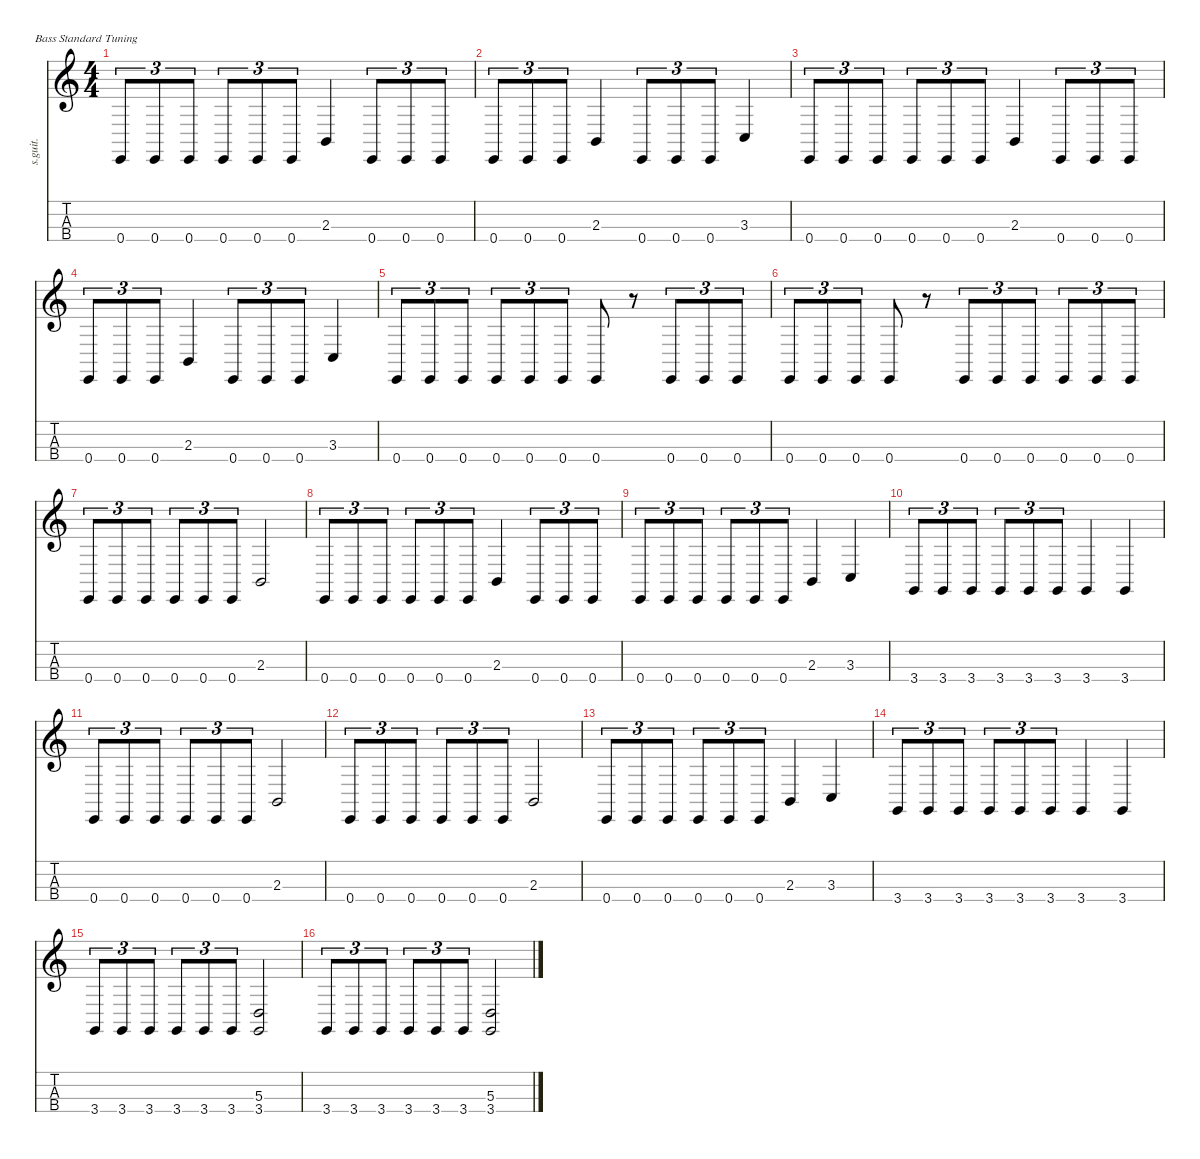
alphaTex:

\defaultSystemsLayout 4
\hideDynamics
\bracketExtendMode nobrackets
\track ("Jason Newsted - Bass" "s.guit.") {instrument electricbasspick}
\staff {score tabs}
\tuning (G2 D2 A1 E1)
\ts (4 4)
\tempo (220 hide)
\clef g2
\ks c
0.4.8{tu (3 2) lyrics (0 "") lyrics (1 "") lyrics (2 "") lyrics (3 "") lyrics (4 "") dy ff} 0.4.8{tu (3 2) lyrics (0 "") lyrics (1 "") lyrics (2 "") lyrics (3 "") lyrics (4 "")} 0.4.8{tu (3 2) lyrics (0 "") lyrics (1 "") lyrics (2 "") lyrics (3 "") lyrics (4 "")} 0.4.8{tu (3 2) lyrics (0 "") lyrics (1 "") lyrics (2 "") lyrics (3 "") lyrics (4 "")} 0.4.8{tu (3 2) lyrics (0 "") lyrics (1 "") lyrics (2 "") lyrics (3 "") lyrics (4 "")} 0.4.8{tu (3 2) lyrics (0 "") lyrics (1 "") lyrics (2 "") lyrics (3 "") lyrics (4 "")} 2.3.4{lyrics (0 "") lyrics (1 "") lyrics (2 "") lyrics (3 "") lyrics (4 "")} 0.4.8{tu (3 2) lyrics (0 "") lyrics (1 "") lyrics (2 "") lyrics (3 "") lyrics (4 "")} 0.4.8{tu (3 2) lyrics (0 "") lyrics (1 "") lyrics (2 "") lyrics (3 "") lyrics (4 "")} 0.4.8{tu (3 2) lyrics (0 "") lyrics (1 "") lyrics (2 "") lyrics (3 "") lyrics (4 "")} |
0.4.8{tu (3 2) lyrics (0 "") lyrics (1 "") lyrics (2 "") lyrics (3 "") lyrics (4 "")} 0.4.8{tu (3 2) lyrics (0 "") lyrics (1 "") lyrics (2 "") lyrics (3 "") lyrics (4 "")} 0.4.8{tu (3 2) lyrics (0 "") lyrics (1 "") lyrics (2 "") lyrics (3 "") lyrics (4 "")} 2.3.4{lyrics (0 "") lyrics (1 "") lyrics (2 "") lyrics (3 "") lyrics (4 "")} 0.4.8{tu (3 2) lyrics (0 "") lyrics (1 "") lyrics (2 "") lyrics (3 "") lyrics (4 "")} 0.4.8{tu (3 2) lyrics (0 "") lyrics (1 "") lyrics (2 "") lyrics (3 "") lyrics (4 "")} 0.4.8{tu (3 2) lyrics (0 "") lyrics (1 "") lyrics (2 "") lyrics (3 "") lyrics (4 "")} 3.3.4{lyrics (0 "") lyrics (1 "") lyrics (2 "") lyrics (3 "") lyrics (4 "")} |
0.4.8{tu (3 2) lyrics (0 "") lyrics (1 "") lyrics (2 "") lyrics (3 "") lyrics (4 "")} 0.4.8{tu (3 2) lyrics (0 "") lyrics (1 "") lyrics (2 "") lyrics (3 "") lyrics (4 "")} 0.4.8{tu (3 2) lyrics (0 "") lyrics (1 "") lyrics (2 "") lyrics (3 "") lyrics (4 "")} 0.4.8{tu (3 2) lyrics (0 "") lyrics (1 "") lyrics (2 "") lyrics (3 "") lyrics (4 "")} 0.4.8{tu (3 2) lyrics (0 "") lyrics (1 "") lyrics (2 "") lyrics (3 "") lyrics (4 "")} 0.4.8{tu (3 2) lyrics (0 "") lyrics (1 "") lyrics (2 "") lyrics (3 "") lyrics (4 "")} 2.3.4{lyrics (0 "") lyrics (1 "") lyrics (2 "") lyrics (3 "") lyrics (4 "")} 0.4.8{tu (3 2) lyrics (0 "") lyrics (1 "") lyrics (2 "") lyrics (3 "") lyrics (4 "")} 0.4.8{tu (3 2) lyrics (0 "") lyrics (1 "") lyrics (2 "") lyrics (3 "") lyrics (4 "")} 0.4.8{tu (3 2) lyrics (0 "") lyrics (1 "") lyrics (2 "") lyrics (3 "") lyrics (4 "")} |
0.4.8{tu (3 2) lyrics (0 "") lyrics (1 "") lyrics (2 "") lyrics (3 "") lyrics (4 "")} 0.4.8{tu (3 2) lyrics (0 "") lyrics (1 "") lyrics (2 "") lyrics (3 "") lyrics (4 "")} 0.4.8{tu (3 2) lyrics (0 "") lyrics (1 "") lyrics (2 "") lyrics (3 "") lyrics (4 "")} 2.3.4{lyrics (0 "") lyrics (1 "") lyrics (2 "") lyrics (3 "") lyrics (4 "")} 0.4.8{tu (3 2) lyrics (0 "") lyrics (1 "") lyrics (2 "") lyrics (3 "") lyrics (4 "")} 0.4.8{tu (3 2) lyrics (0 "") lyrics (1 "") lyrics (2 "") lyrics (3 "") lyrics (4 "")} 0.4.8{tu (3 2) lyrics (0 "") lyrics (1 "") lyrics (2 "") lyrics (3 "") lyrics (4 "")} 3.3.4{lyrics (0 "") lyrics (1 "") lyrics (2 "") lyrics (3 "") lyrics (4 "")} |
0.4.8{tu (3 2) lyrics (0 "") lyrics (1 "") lyrics (2 "") lyrics (3 "") lyrics (4 "")} 0.4.8{tu (3 2) lyrics (0 "") lyrics (1 "") lyrics (2 "") lyrics (3 "") lyrics (4 "")} 0.4.8{tu (3 2) lyrics (0 "") lyrics (1 "") lyrics (2 "") lyrics (3 "") lyrics (4 "")} 0.4.8{tu (3 2) lyrics (0 "") lyrics (1 "") lyrics (2 "") lyrics (3 "") lyrics (4 "")} 0.4.8{tu (3 2) lyrics (0 "") lyrics (1 "") lyrics (2 "") lyrics (3 "") lyrics (4 "")} 0.4.8{tu (3 2) lyrics (0 "") lyrics (1 "") lyrics (2 "") lyrics (3 "") lyrics (4 "")} 0.4.8{lyrics (0 "") lyrics (1 "") lyrics (2 "") lyrics (3 "") lyrics (4 "")} r.8 0.4.8{tu (3 2) lyrics (0 "") lyrics (1 "") lyrics (2 "") lyrics (3 "") lyrics (4 "")} 0.4.8{tu (3 2) lyrics (0 "") lyrics (1 "") lyrics (2 "") lyrics (3 "") lyrics (4 "")} 0.4.8{tu (3 2) lyrics (0 "") lyrics (1 "") lyrics (2 "") lyrics (3 "") lyrics (4 "")} |
0.4.8{tu (3 2) lyrics (0 "") lyrics (1 "") lyrics (2 "") lyrics (3 "") lyrics (4 "")} 0.4.8{tu (3 2) lyrics (0 "") lyrics (1 "") lyrics (2 "") lyrics (3 "") lyrics (4 "")} 0.4.8{tu (3 2) lyrics (0 "") lyrics (1 "") lyrics (2 "") lyrics (3 "") lyrics (4 "")} 0.4.8{lyrics (0 "") lyrics (1 "") lyrics (2 "") lyrics (3 "") lyrics (4 "")} r.8 0.4.8{tu (3 2) lyrics (0 "") lyrics (1 "") lyrics (2 "") lyrics (3 "") lyrics (4 "")} 0.4.8{tu (3 2) lyrics (0 "") lyrics (1 "") lyrics (2 "") lyrics (3 "") lyrics (4 "")} 0.4.8{tu (3 2) lyrics (0 "") lyrics (1 "") lyrics (2 "") lyrics (3 "") lyrics (4 "")} 0.4.8{tu (3 2) lyrics (0 "") lyrics (1 "") lyrics (2 "") lyrics (3 "") lyrics (4 "")} 0.4.8{tu (3 2) lyrics (0 "") lyrics (1 "") lyrics (2 "") lyrics (3 "") lyrics (4 "")} 0.4.8{tu (3 2) lyrics (0 "") lyrics (1 "") lyrics (2 "") lyrics (3 "") lyrics (4 "")} |
0.4.8{tu (3 2) lyrics (0 "") lyrics (1 "") lyrics (2 "") lyrics (3 "") lyrics (4 "")} 0.4.8{tu (3 2) lyrics (0 "") lyrics (1 "") lyrics (2 "") lyrics (3 "") lyrics (4 "")} 0.4.8{tu (3 2) lyrics (0 "") lyrics (1 "") lyrics (2 "") lyrics (3 "") lyrics (4 "")} 0.4.8{tu (3 2) lyrics (0 "") lyrics (1 "") lyrics (2 "") lyrics (3 "") lyrics (4 "")} 0.4.8{tu (3 2) lyrics (0 "") lyrics (1 "") lyrics (2 "") lyrics (3 "") lyrics (4 "")} 0.4.8{tu (3 2) lyrics (0 "") lyrics (1 "") lyrics (2 "") lyrics (3 "") lyrics (4 "")} 2.3.2{lyrics (0 "") lyrics (1 "") lyrics (2 "") lyrics (3 "") lyrics (4 "")} |
0.4.8{tu (3 2) lyrics (0 "") lyrics (1 "") lyrics (2 "") lyrics (3 "") lyrics (4 "")} 0.4.8{tu (3 2) lyrics (0 "") lyrics (1 "") lyrics (2 "") lyrics (3 "") lyrics (4 "")} 0.4.8{tu (3 2) lyrics (0 "") lyrics (1 "") lyrics (2 "") lyrics (3 "") lyrics (4 "")} 0.4.8{tu (3 2) lyrics (0 "") lyrics (1 "") lyrics (2 "") lyrics (3 "") lyrics (4 "")} 0.4.8{tu (3 2) lyrics (0 "") lyrics (1 "") lyrics (2 "") lyrics (3 "") lyrics (4 "")} 0.4.8{tu (3 2) lyrics (0 "") lyrics (1 "") lyrics (2 "") lyrics (3 "") lyrics (4 "")} 2.3.4{lyrics (0 "") lyrics (1 "") lyrics (2 "") lyrics (3 "") lyrics (4 "")} 0.4.8{tu (3 2) lyrics (0 "") lyrics (1 "") lyrics (2 "") lyrics (3 "") lyrics (4 "")} 0.4.8{tu (3 2) lyrics (0 "") lyrics (1 "") lyrics (2 "") lyrics (3 "") lyrics (4 "")} 0.4.8{tu (3 2) lyrics (0 "") lyrics (1 "") lyrics (2 "") lyrics (3 "") lyrics (4 "")} |
0.4.8{tu (3 2) lyrics (0 "") lyrics (1 "") lyrics (2 "") lyrics (3 "") lyrics (4 "")} 0.4.8{tu (3 2) lyrics (0 "") lyrics (1 "") lyrics (2 "") lyrics (3 "") lyrics (4 "")} 0.4.8{tu (3 2) lyrics (0 "") lyrics (1 "") lyrics (2 "") lyrics (3 "") lyrics (4 "")} 0.4.8{tu (3 2) lyrics (0 "") lyrics (1 "") lyrics (2 "") lyrics (3 "") lyrics (4 "")} 0.4.8{tu (3 2) lyrics (0 "") lyrics (1 "") lyrics (2 "") lyrics (3 "") lyrics (4 "")} 0.4.8{tu (3 2) lyrics (0 "") lyrics (1 "") lyrics (2 "") lyrics (3 "") lyrics (4 "")} 2.3.4{lyrics (0 "") lyrics (1 "") lyrics (2 "") lyrics (3 "") lyrics (4 "")} 3.3.4{lyrics (0 "") lyrics (1 "") lyrics (2 "") lyrics (3 "") lyrics (4 "")} |
3.4.8{tu (3 2) lyrics (0 "") lyrics (1 "") lyrics (2 "") lyrics (3 "") lyrics (4 "")} 3.4.8{tu (3 2) lyrics (0 "") lyrics (1 "") lyrics (2 "") lyrics (3 "") lyrics (4 "")} 3.4.8{tu (3 2) lyrics (0 "") lyrics (1 "") lyrics (2 "") lyrics (3 "") lyrics (4 "")} 3.4.8{tu (3 2) lyrics (0 "") lyrics (1 "") lyrics (2 "") lyrics (3 "") lyrics (4 "")} 3.4.8{tu (3 2) lyrics (0 "") lyrics (1 "") lyrics (2 "") lyrics (3 "") lyrics (4 "")} 3.4.8{tu (3 2) lyrics (0 "") lyrics (1 "") lyrics (2 "") lyrics (3 "") lyrics (4 "")} 3.4.4{lyrics (0 "") lyrics (1 "") lyrics (2 "") lyrics (3 "") lyrics (4 "")} 3.4.4{lyrics (0 "") lyrics (1 "") lyrics (2 "") lyrics (3 "") lyrics (4 "")} |
0.4.8{tu (3 2) lyrics (0 "") lyrics (1 "") lyrics (2 "") lyrics (3 "") lyrics (4 "")} 0.4.8{tu (3 2) lyrics (0 "") lyrics (1 "") lyrics (2 "") lyrics (3 "") lyrics (4 "")} 0.4.8{tu (3 2) lyrics (0 "") lyrics (1 "") lyrics (2 "") lyrics (3 "") lyrics (4 "")} 0.4.8{tu (3 2) lyrics (0 "") lyrics (1 "") lyrics (2 "") lyrics (3 "") lyrics (4 "")} 0.4.8{tu (3 2) lyrics (0 "") lyrics (1 "") lyrics (2 "") lyrics (3 "") lyrics (4 "")} 0.4.8{tu (3 2) lyrics (0 "") lyrics (1 "") lyrics (2 "") lyrics (3 "") lyrics (4 "")} 2.3.2{lyrics (0 "") lyrics (1 "") lyrics (2 "") lyrics (3 "") lyrics (4 "")} |
0.4.8{tu (3 2) lyrics (0 "") lyrics (1 "") lyrics (2 "") lyrics (3 "") lyrics (4 "")} 0.4.8{tu (3 2) lyrics (0 "") lyrics (1 "") lyrics (2 "") lyrics (3 "") lyrics (4 "")} 0.4.8{tu (3 2) lyrics (0 "") lyrics (1 "") lyrics (2 "") lyrics (3 "") lyrics (4 "")} 0.4.8{tu (3 2) lyrics (0 "") lyrics (1 "") lyrics (2 "") lyrics (3 "") lyrics (4 "")} 0.4.8{tu (3 2) lyrics (0 "") lyrics (1 "") lyrics (2 "") lyrics (3 "") lyrics (4 "")} 0.4.8{tu (3 2) lyrics (0 "") lyrics (1 "") lyrics (2 "") lyrics (3 "") lyrics (4 "")} 2.3.2{lyrics (0 "") lyrics (1 "") lyrics (2 "") lyrics (3 "") lyrics (4 "")} |
0.4.8{tu (3 2) lyrics (0 "") lyrics (1 "") lyrics (2 "") lyrics (3 "") lyrics (4 "")} 0.4.8{tu (3 2) lyrics (0 "") lyrics (1 "") lyrics (2 "") lyrics (3 "") lyrics (4 "")} 0.4.8{tu (3 2) lyrics (0 "") lyrics (1 "") lyrics (2 "") lyrics (3 "") lyrics (4 "")} 0.4.8{tu (3 2) lyrics (0 "") lyrics (1 "") lyrics (2 "") lyrics (3 "") lyrics (4 "")} 0.4.8{tu (3 2) lyrics (0 "") lyrics (1 "") lyrics (2 "") lyrics (3 "") lyrics (4 "")} 0.4.8{tu (3 2) lyrics (0 "") lyrics (1 "") lyrics (2 "") lyrics (3 "") lyrics (4 "")} 2.3.4{lyrics (0 "") lyrics (1 "") lyrics (2 "") lyrics (3 "") lyrics (4 "")} 3.3.4{lyrics (0 "") lyrics (1 "") lyrics (2 "") lyrics (3 "") lyrics (4 "")} |
3.4.8{tu (3 2) lyrics (0 "") lyrics (1 "") lyrics (2 "") lyrics (3 "") lyrics (4 "")} 3.4.8{tu (3 2) lyrics (0 "") lyrics (1 "") lyrics (2 "") lyrics (3 "") lyrics (4 "")} 3.4.8{tu (3 2) lyrics (0 "") lyrics (1 "") lyrics (2 "") lyrics (3 "") lyrics (4 "")} 3.4.8{tu (3 2) lyrics (0 "") lyrics (1 "") lyrics (2 "") lyrics (3 "") lyrics (4 "")} 3.4.8{tu (3 2) lyrics (0 "") lyrics (1 "") lyrics (2 "") lyrics (3 "") lyrics (4 "")} 3.4.8{tu (3 2) lyrics (0 "") lyrics (1 "") lyrics (2 "") lyrics (3 "") lyrics (4 "")} 3.4.4{lyrics (0 "") lyrics (1 "") lyrics (2 "") lyrics (3 "") lyrics (4 "")} 3.4.4{lyrics (0 "") lyrics (1 "") lyrics (2 "") lyrics (3 "") lyrics (4 "")} |
3.4.8{tu (3 2) lyrics (0 "") lyrics (1 "") lyrics (2 "") lyrics (3 "") lyrics (4 "")} 3.4.8{tu (3 2) lyrics (0 "") lyrics (1 "") lyrics (2 "") lyrics (3 "") lyrics (4 "")} 3.4.8{tu (3 2) lyrics (0 "") lyrics (1 "") lyrics (2 "") lyrics (3 "") lyrics (4 "")} 3.4.8{tu (3 2) lyrics (0 "") lyrics (1 "") lyrics (2 "") lyrics (3 "") lyrics (4 "")} 3.4.8{tu (3 2) lyrics (0 "") lyrics (1 "") lyrics (2 "") lyrics (3 "") lyrics (4 "")} 3.4.8{tu (3 2) lyrics (0 "") lyrics (1 "") lyrics (2 "") lyrics (3 "") lyrics (4 "")} (5.3 3.4).2{lyrics (0 "") lyrics (1 "") lyrics (2 "") lyrics (3 "") lyrics (4 "")} |
3.4.8{tu (3 2) lyrics (0 "") lyrics (1 "") lyrics (2 "") lyrics (3 "") lyrics (4 "")} 3.4.8{tu (3 2) lyrics (0 "") lyrics (1 "") lyrics (2 "") lyrics (3 "") lyrics (4 "")} 3.4.8{tu (3 2) lyrics (0 "") lyrics (1 "") lyrics (2 "") lyrics (3 "") lyrics (4 "")} 3.4.8{tu (3 2) lyrics (0 "") lyrics (1 "") lyrics (2 "") lyrics (3 "") lyrics (4 "")} 3.4.8{tu (3 2) lyrics (0 "") lyrics (1 "") lyrics (2 "") lyrics (3 "") lyrics (4 "")} 3.4.8{tu (3 2) lyrics (0 "") lyrics (1 "") lyrics (2 "") lyrics (3 "") lyrics (4 "")} (5.3 3.4).2{lyrics (0 "") lyrics (1 "") lyrics (2 "") lyrics (3 "") lyrics (4 "")}
